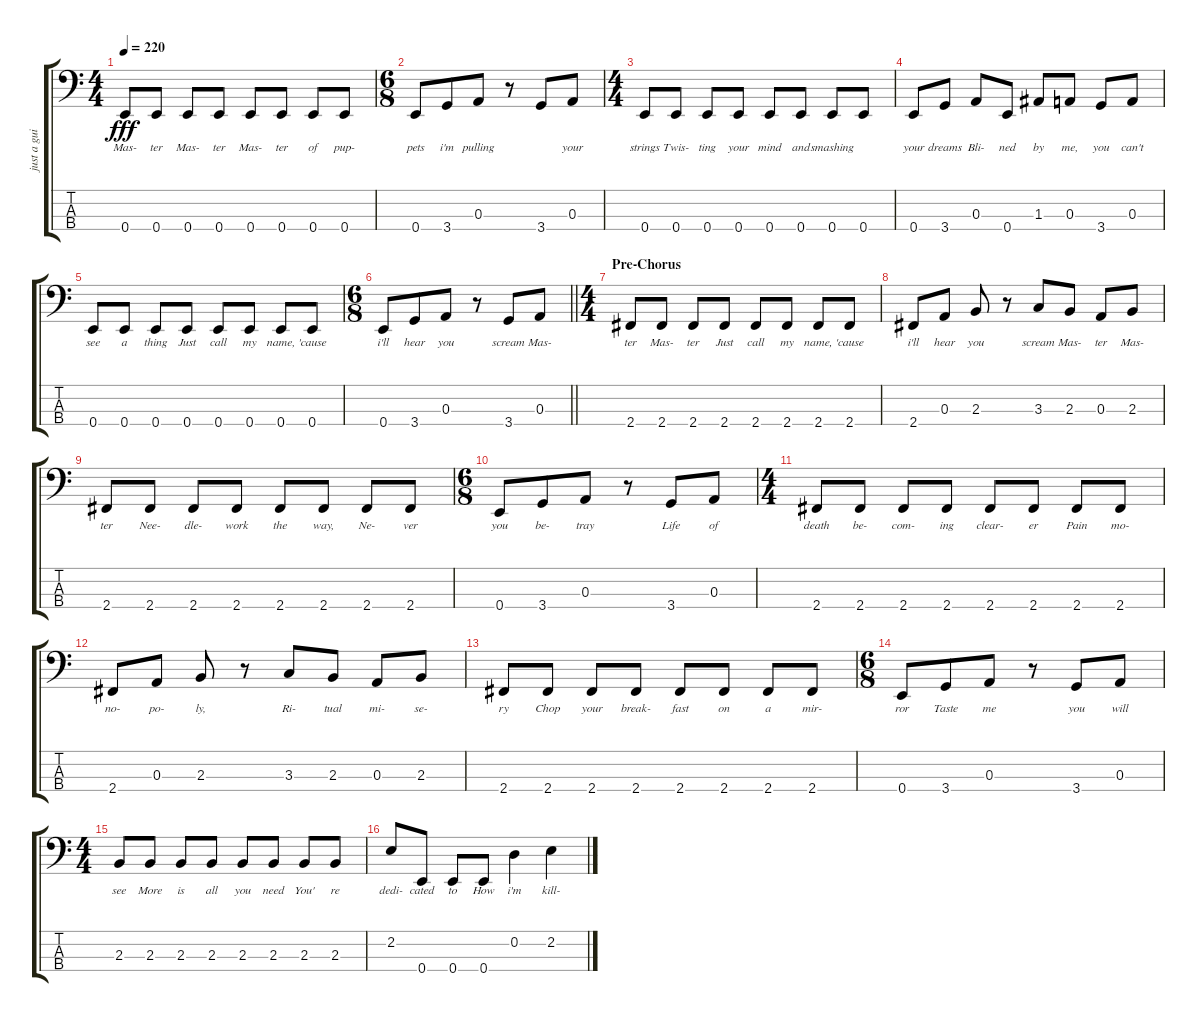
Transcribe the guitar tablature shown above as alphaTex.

\track ("just a guide (mute this)" "just a gui") {instrument electricbassfinger}
\staff {score tabs}
\tuning (G2 D2 A1 E1) {hide}
\ts (4 4)
\tempo 220
\clef f4
\ks c
0.4.8{lyrics (0 "Mas-") lyrics (1 "") lyrics (2 "") lyrics (3 "") lyrics (4 "") dy fff} 0.4.8{lyrics (0 "ter") lyrics (1 "") lyrics (2 "") lyrics (3 "") lyrics (4 "")} 0.4.8{lyrics (0 "Mas-") lyrics (1 "") lyrics (2 "") lyrics (3 "") lyrics (4 "")} 0.4.8{lyrics (0 "ter") lyrics (1 "") lyrics (2 "") lyrics (3 "") lyrics (4 "")} 0.4.8{lyrics (0 "Mas-") lyrics (1 "") lyrics (2 "") lyrics (3 "") lyrics (4 "")} 0.4.8{lyrics (0 "ter") lyrics (1 "") lyrics (2 "") lyrics (3 "") lyrics (4 "")} 0.4.8{lyrics (0 "of") lyrics (1 "") lyrics (2 "") lyrics (3 "") lyrics (4 "")} 0.4.8{lyrics (0 "pup-") lyrics (1 "") lyrics (2 "") lyrics (3 "") lyrics (4 "")} |
\ts (6 8)
0.4.8{lyrics (0 "pets") lyrics (1 "") lyrics (2 "") lyrics (3 "") lyrics (4 "")} 3.4.8{lyrics (0 "i'm") lyrics (1 "") lyrics (2 "") lyrics (3 "") lyrics (4 "")} 0.3.8{lyrics (0 "pulling") lyrics (1 "") lyrics (2 "") lyrics (3 "") lyrics (4 "")} r.8 3.4.8{lyrics (0 "") lyrics (1 "") lyrics (2 "") lyrics (3 "") lyrics (4 "")} 0.3.8{lyrics (0 "your") lyrics (1 "") lyrics (2 "") lyrics (3 "") lyrics (4 "")} |
\ts (4 4)
0.4.8{lyrics (0 "strings") lyrics (1 "") lyrics (2 "") lyrics (3 "") lyrics (4 "")} 0.4.8{lyrics (0 "Twis-") lyrics (1 "") lyrics (2 "") lyrics (3 "") lyrics (4 "")} 0.4.8{lyrics (0 "ting") lyrics (1 "") lyrics (2 "") lyrics (3 "") lyrics (4 "")} 0.4.8{lyrics (0 "your") lyrics (1 "") lyrics (2 "") lyrics (3 "") lyrics (4 "")} 0.4.8{lyrics (0 "mind") lyrics (1 "") lyrics (2 "") lyrics (3 "") lyrics (4 "")} 0.4.8{lyrics (0 "and") lyrics (1 "") lyrics (2 "") lyrics (3 "") lyrics (4 "")} 0.4.8{lyrics (0 "smashing") lyrics (1 "") lyrics (2 "") lyrics (3 "") lyrics (4 "")} 0.4.8{lyrics (0 "") lyrics (1 "") lyrics (2 "") lyrics (3 "") lyrics (4 "")} |
0.4.8{lyrics (0 "your") lyrics (1 "") lyrics (2 "") lyrics (3 "") lyrics (4 "")} 3.4.8{lyrics (0 "dreams") lyrics (1 "") lyrics (2 "") lyrics (3 "") lyrics (4 "")} 0.3.8{lyrics (0 "Bli-") lyrics (1 "") lyrics (2 "") lyrics (3 "") lyrics (4 "")} 0.4.8{lyrics (0 "ned") lyrics (1 "") lyrics (2 "") lyrics (3 "") lyrics (4 "")} 1.3.8{lyrics (0 "by") lyrics (1 "") lyrics (2 "") lyrics (3 "") lyrics (4 "")} 0.3.8{lyrics (0 "me,") lyrics (1 "") lyrics (2 "") lyrics (3 "") lyrics (4 "")} 3.4.8{lyrics (0 "you") lyrics (1 "") lyrics (2 "") lyrics (3 "") lyrics (4 "")} 0.3.8{lyrics (0 "can't") lyrics (1 "") lyrics (2 "") lyrics (3 "") lyrics (4 "")} |
0.4.8{lyrics (0 "see") lyrics (1 "") lyrics (2 "") lyrics (3 "") lyrics (4 "")} 0.4.8{lyrics (0 "a") lyrics (1 "") lyrics (2 "") lyrics (3 "") lyrics (4 "")} 0.4.8{lyrics (0 "thing") lyrics (1 "") lyrics (2 "") lyrics (3 "") lyrics (4 "")} 0.4.8{lyrics (0 "Just") lyrics (1 "") lyrics (2 "") lyrics (3 "") lyrics (4 "")} 0.4.8{lyrics (0 "call") lyrics (1 "") lyrics (2 "") lyrics (3 "") lyrics (4 "")} 0.4.8{lyrics (0 "my") lyrics (1 "") lyrics (2 "") lyrics (3 "") lyrics (4 "")} 0.4.8{lyrics (0 "name,") lyrics (1 "") lyrics (2 "") lyrics (3 "") lyrics (4 "")} 0.4.8{lyrics (0 "'cause") lyrics (1 "") lyrics (2 "") lyrics (3 "") lyrics (4 "")} |
\ts (6 8)
\barLineRight lightlight
0.4.8{lyrics (0 "i'll") lyrics (1 "") lyrics (2 "") lyrics (3 "") lyrics (4 "")} 3.4.8{lyrics (0 "hear") lyrics (1 "") lyrics (2 "") lyrics (3 "") lyrics (4 "")} 0.3.8{lyrics (0 "you") lyrics (1 "") lyrics (2 "") lyrics (3 "") lyrics (4 "")} r.8 3.4.8{lyrics (0 "scream") lyrics (1 "") lyrics (2 "") lyrics (3 "") lyrics (4 "")} 0.3.8{lyrics (0 "Mas-") lyrics (1 "") lyrics (2 "") lyrics (3 "") lyrics (4 "")} |
\ts (4 4)
\section ("" "Pre-Chorus")
2.4.8{lyrics (0 "ter") lyrics (1 "") lyrics (2 "") lyrics (3 "") lyrics (4 "")} 2.4.8{lyrics (0 "Mas-") lyrics (1 "") lyrics (2 "") lyrics (3 "") lyrics (4 "")} 2.4.8{lyrics (0 "ter") lyrics (1 "") lyrics (2 "") lyrics (3 "") lyrics (4 "")} 2.4.8{lyrics (0 "Just") lyrics (1 "") lyrics (2 "") lyrics (3 "") lyrics (4 "")} 2.4.8{lyrics (0 "call") lyrics (1 "") lyrics (2 "") lyrics (3 "") lyrics (4 "")} 2.4.8{lyrics (0 "my") lyrics (1 "") lyrics (2 "") lyrics (3 "") lyrics (4 "")} 2.4.8{lyrics (0 "name,") lyrics (1 "") lyrics (2 "") lyrics (3 "") lyrics (4 "")} 2.4.8{lyrics (0 "'cause") lyrics (1 "") lyrics (2 "") lyrics (3 "") lyrics (4 "")} |
2.4.8{lyrics (0 "i'll") lyrics (1 "") lyrics (2 "") lyrics (3 "") lyrics (4 "")} 0.3.8{lyrics (0 "hear") lyrics (1 "") lyrics (2 "") lyrics (3 "") lyrics (4 "")} 2.3.8{lyrics (0 "you") lyrics (1 "") lyrics (2 "") lyrics (3 "") lyrics (4 "")} r.8 3.3.8{lyrics (0 "scream") lyrics (1 "") lyrics (2 "") lyrics (3 "") lyrics (4 "")} 2.3.8{lyrics (0 "Mas-") lyrics (1 "") lyrics (2 "") lyrics (3 "") lyrics (4 "")} 0.3.8{lyrics (0 "ter") lyrics (1 "") lyrics (2 "") lyrics (3 "") lyrics (4 "")} 2.3.8{lyrics (0 "Mas-") lyrics (1 "") lyrics (2 "") lyrics (3 "") lyrics (4 "")} |
2.4.8{lyrics (0 "ter") lyrics (1 "") lyrics (2 "") lyrics (3 "") lyrics (4 "")} 2.4.8{lyrics (0 "Nee-") lyrics (1 "") lyrics (2 "") lyrics (3 "") lyrics (4 "")} 2.4.8{lyrics (0 "dle-") lyrics (1 "") lyrics (2 "") lyrics (3 "") lyrics (4 "")} 2.4.8{lyrics (0 "work") lyrics (1 "") lyrics (2 "") lyrics (3 "") lyrics (4 "")} 2.4.8{lyrics (0 "the") lyrics (1 "") lyrics (2 "") lyrics (3 "") lyrics (4 "")} 2.4.8{lyrics (0 "way,") lyrics (1 "") lyrics (2 "") lyrics (3 "") lyrics (4 "")} 2.4.8{lyrics (0 "Ne-") lyrics (1 "") lyrics (2 "") lyrics (3 "") lyrics (4 "")} 2.4.8{lyrics (0 "ver") lyrics (1 "") lyrics (2 "") lyrics (3 "") lyrics (4 "")} |
\ts (6 8)
0.4.8{lyrics (0 "you") lyrics (1 "") lyrics (2 "") lyrics (3 "") lyrics (4 "")} 3.4.8{lyrics (0 "be-") lyrics (1 "") lyrics (2 "") lyrics (3 "") lyrics (4 "")} 0.3.8{lyrics (0 "tray") lyrics (1 "") lyrics (2 "") lyrics (3 "") lyrics (4 "")} r.8 3.4.8{lyrics (0 "Life") lyrics (1 "") lyrics (2 "") lyrics (3 "") lyrics (4 "")} 0.3.8{lyrics (0 "of") lyrics (1 "") lyrics (2 "") lyrics (3 "") lyrics (4 "")} |
\ts (4 4)
2.4.8{lyrics (0 "death") lyrics (1 "") lyrics (2 "") lyrics (3 "") lyrics (4 "")} 2.4.8{lyrics (0 "be-") lyrics (1 "") lyrics (2 "") lyrics (3 "") lyrics (4 "")} 2.4.8{lyrics (0 "com-") lyrics (1 "") lyrics (2 "") lyrics (3 "") lyrics (4 "")} 2.4.8{lyrics (0 "ing") lyrics (1 "") lyrics (2 "") lyrics (3 "") lyrics (4 "")} 2.4.8{lyrics (0 "clear-") lyrics (1 "") lyrics (2 "") lyrics (3 "") lyrics (4 "")} 2.4.8{lyrics (0 "er") lyrics (1 "") lyrics (2 "") lyrics (3 "") lyrics (4 "")} 2.4.8{lyrics (0 "Pain") lyrics (1 "") lyrics (2 "") lyrics (3 "") lyrics (4 "")} 2.4.8{lyrics (0 "mo-") lyrics (1 "") lyrics (2 "") lyrics (3 "") lyrics (4 "")} |
2.4.8{lyrics (0 "no-") lyrics (1 "") lyrics (2 "") lyrics (3 "") lyrics (4 "")} 0.3.8{lyrics (0 "po-") lyrics (1 "") lyrics (2 "") lyrics (3 "") lyrics (4 "")} 2.3.8{lyrics (0 "ly,") lyrics (1 "") lyrics (2 "") lyrics (3 "") lyrics (4 "")} r.8 3.3.8{lyrics (0 "Ri-") lyrics (1 "") lyrics (2 "") lyrics (3 "") lyrics (4 "")} 2.3.8{lyrics (0 "tual") lyrics (1 "") lyrics (2 "") lyrics (3 "") lyrics (4 "")} 0.3.8{lyrics (0 "mi-") lyrics (1 "") lyrics (2 "") lyrics (3 "") lyrics (4 "")} 2.3.8{lyrics (0 "se-") lyrics (1 "") lyrics (2 "") lyrics (3 "") lyrics (4 "")} |
2.4.8{lyrics (0 "ry") lyrics (1 "") lyrics (2 "") lyrics (3 "") lyrics (4 "")} 2.4.8{lyrics (0 "Chop") lyrics (1 "") lyrics (2 "") lyrics (3 "") lyrics (4 "")} 2.4.8{lyrics (0 "your") lyrics (1 "") lyrics (2 "") lyrics (3 "") lyrics (4 "")} 2.4.8{lyrics (0 "break-") lyrics (1 "") lyrics (2 "") lyrics (3 "") lyrics (4 "")} 2.4.8{lyrics (0 "fast") lyrics (1 "") lyrics (2 "") lyrics (3 "") lyrics (4 "")} 2.4.8{lyrics (0 "on") lyrics (1 "") lyrics (2 "") lyrics (3 "") lyrics (4 "")} 2.4.8{lyrics (0 "a") lyrics (1 "") lyrics (2 "") lyrics (3 "") lyrics (4 "")} 2.4.8{lyrics (0 "mir-") lyrics (1 "") lyrics (2 "") lyrics (3 "") lyrics (4 "")} |
\ts (6 8)
0.4.8{lyrics (0 "ror") lyrics (1 "") lyrics (2 "") lyrics (3 "") lyrics (4 "")} 3.4.8{lyrics (0 "Taste") lyrics (1 "") lyrics (2 "") lyrics (3 "") lyrics (4 "")} 0.3.8{lyrics (0 "me") lyrics (1 "") lyrics (2 "") lyrics (3 "") lyrics (4 "")} r.8 3.4.8{lyrics (0 "you") lyrics (1 "") lyrics (2 "") lyrics (3 "") lyrics (4 "")} 0.3.8{lyrics (0 "will") lyrics (1 "") lyrics (2 "") lyrics (3 "") lyrics (4 "")} |
\ts (4 4)
2.3.8{lyrics (0 "see") lyrics (1 "") lyrics (2 "") lyrics (3 "") lyrics (4 "")} 2.3.8{lyrics (0 "More") lyrics (1 "") lyrics (2 "") lyrics (3 "") lyrics (4 "")} 2.3.8{lyrics (0 "is") lyrics (1 "") lyrics (2 "") lyrics (3 "") lyrics (4 "")} 2.3.8{lyrics (0 "all") lyrics (1 "") lyrics (2 "") lyrics (3 "") lyrics (4 "")} 2.3.8{lyrics (0 "you") lyrics (1 "") lyrics (2 "") lyrics (3 "") lyrics (4 "")} 2.3.8{lyrics (0 "need") lyrics (1 "") lyrics (2 "") lyrics (3 "") lyrics (4 "")} 2.3.8{lyrics (0 "You'") lyrics (1 "") lyrics (2 "") lyrics (3 "") lyrics (4 "")} 2.3.8{lyrics (0 "re") lyrics (1 "") lyrics (2 "") lyrics (3 "") lyrics (4 "")} |
2.2.8{lyrics (0 "dedi-") lyrics (1 "") lyrics (2 "") lyrics (3 "") lyrics (4 "")} 0.4.8{lyrics (0 "cated") lyrics (1 "") lyrics (2 "") lyrics (3 "") lyrics (4 "")} 0.4.8{lyrics (0 "to") lyrics (1 "") lyrics (2 "") lyrics (3 "") lyrics (4 "")} 0.4.8{lyrics (0 "How") lyrics (1 "") lyrics (2 "") lyrics (3 "") lyrics (4 "")} 0.2.4{lyrics (0 "i'm") lyrics (1 "") lyrics (2 "") lyrics (3 "") lyrics (4 "")} 2.2.4{lyrics (0 "kill-") lyrics (1 "") lyrics (2 "") lyrics (3 "") lyrics (4 "")}
